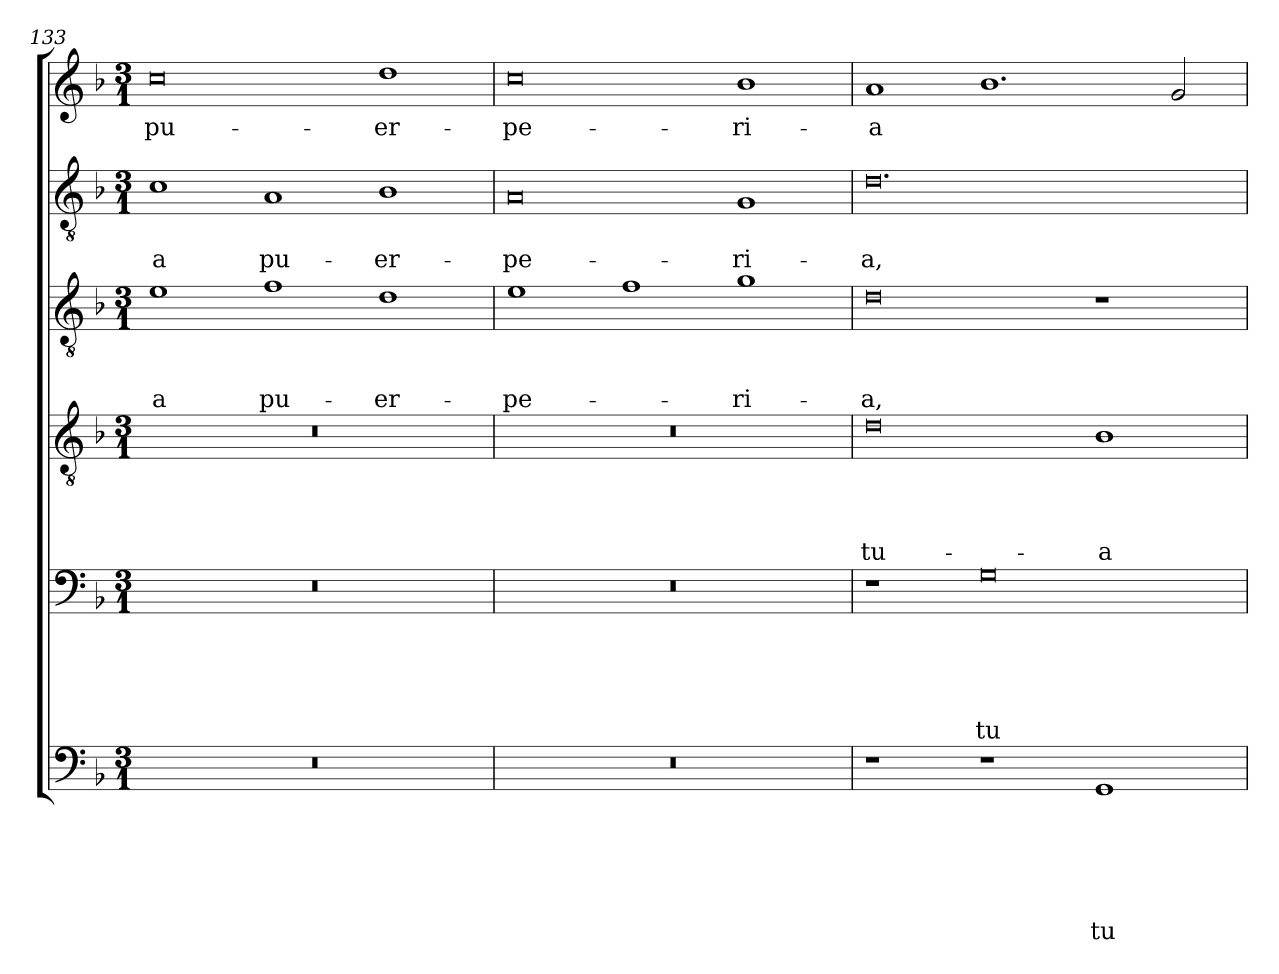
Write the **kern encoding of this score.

**kern	**text	**text	**text	**text	**text	**text	**kern	**text	**text	**text	**text	**text	**kern	**text	**text	**text	**text	**kern	**text	**text	**text	**kern	**text	**text	**kern	**text
*part6	*part6	*part6	*part6	*part6	*part6	*part6	*part5	*part5	*part5	*part5	*part5	*part5	*part4	*part4	*part4	*part4	*part4	*part3	*part3	*part3	*part3	*part2	*part2	*part2	*part1	*part1
*staff6	*staff6	*staff6	*staff6	*staff6	*staff6	*staff6	*staff5	*staff5	*staff5	*staff5	*staff5	*staff5	*staff4	*staff4	*staff4	*staff4	*staff4	*staff3	*staff3	*staff3	*staff3	*staff2	*staff2	*staff2	*staff1	*staff1
*clefF4	*	*	*	*	*	*	*clefF4	*	*	*	*	*	*clefGv2	*	*	*	*	*clefGv2	*	*	*	*clefGv2	*	*	*clefG2	*
*k[b-]	*	*	*	*	*	*	*k[b-]	*	*	*	*	*	*k[b-]	*	*	*	*	*k[b-]	*	*	*	*k[b-]	*	*	*k[b-]	*
*F:	*	*	*	*	*	*	*F:	*	*	*	*	*	*F:	*	*	*	*	*F:	*	*	*	*F:	*	*	*F:	*
*M3/1	*	*	*	*	*	*	*M3/1	*	*	*	*	*	*M3/1	*	*	*	*	*M3/1	*	*	*	*M3/1	*	*	*M3/1	*
=133	=133	=133	=133	=133	=133	=133	=133	=133	=133	=133	=133	=133	=133	=133	=133	=133	=133	=133	=133	=133	=133	=133	=133	=133	=133	=133
!	!	!	!	!	!	!	!	!	!	!	!	!	!	!	!	!	!	!	!	!	!LO:LY:b	!	!	!LO:LY:b	!	!LO:LY:b
0.r	.	.	.	.	.	.	0.r	.	.	.	.	.	0.r	.	.	.	.	1e	.	.	-a	1c	.	-a	0cc	pu-
!	!	!	!	!	!	!	!	!	!	!	!	!	!	!	!	!	!	!	!	!	!LO:LY:b	!	!	!LO:LY:b	!	!
.	.	.	.	.	.	.	.	.	.	.	.	.	.	.	.	.	.	1f	.	.	pu-	1A	.	pu-	.	.
!	!	!	!	!	!	!	!	!	!	!	!	!	!	!	!	!	!	!	!	!	!LO:LY:b	!	!	!LO:LY:b	!	!LO:LY:b
.	.	.	.	.	.	.	.	.	.	.	.	.	.	.	.	.	.	1d	.	.	-er-	1B-	.	-er-	1dd	-er-
=134	=134	=134	=134	=134	=134	=134	=134	=134	=134	=134	=134	=134	=134	=134	=134	=134	=134	=134	=134	=134	=134	=134	=134	=134	=134	=134
!	!	!	!	!	!	!	!	!	!	!	!	!	!	!	!	!	!	!	!	!	!LO:LY:b	!	!	!LO:LY:b	!	!LO:LY:b
0.r	.	.	.	.	.	.	0.r	.	.	.	.	.	0.r	.	.	.	.	1e	.	.	-pe-	0A	.	-pe-	0cc	-pe-
.	.	.	.	.	.	.	.	.	.	.	.	.	.	.	.	.	.	1f	.	.	.	.	.	.	.	.
!	!	!	!	!	!	!	!	!	!	!	!	!	!	!	!	!	!	!	!	!	!LO:LY:b	!	!	!LO:LY:b	!	!LO:LY:b
.	.	.	.	.	.	.	.	.	.	.	.	.	.	.	.	.	.	1g	.	.	-ri-	1G	.	-ri-	1b-	-ri-
=135	=135	=135	=135	=135	=135	=135	=135	=135	=135	=135	=135	=135	=135	=135	=135	=135	=135	=135	=135	=135	=135	=135	=135	=135	=135	=135
!	!	!	!	!	!	!	!	!	!	!	!	!	!	!	!	!	!LO:LY:b	!	!	!	!LO:LY:b	!	!	!LO:LY:b	!	!LO:LY:b
1r	.	.	.	.	.	.	1r	.	.	.	.	.	0d	.	.	.	tu-	0d	.	.	-a,	0.d	.	-a,	1a	-a
!	!	!	!	!	!	!	!	!	!	!	!	!LO:LY:b	!	!	!	!	!	!	!	!	!	!	!	!	!	!
1r	.	.	.	.	.	.	0G	.	.	.	.	tu-	.	.	.	.	.	.	.	.	.	.	.	.	1.b-	.
!	!	!	!	!	!	!LO:LY:b	!	!	!	!	!	!	!	!	!	!	!LO:LY:b	!	!	!	!	!	!	!	!	!
1GG	.	.	.	.	.	tu-	.	.	.	.	.	.	1B-	.	.	.	-a	1r	.	.	.	.	.	.	.	.
.	.	.	.	.	.	.	.	.	.	.	.	.	.	.	.	.	.	.	.	.	.	.	.	.	2g/	.
=	=	=	=	=	=	=	=	=	=	=	=	=	=	=	=	=	=	=	=	=	=	=	=	=	=	=
*-	*-	*-	*-	*-	*-	*-	*-	*-	*-	*-	*-	*-	*-	*-	*-	*-	*-	*-	*-	*-	*-	*-	*-	*-	*-	*-
